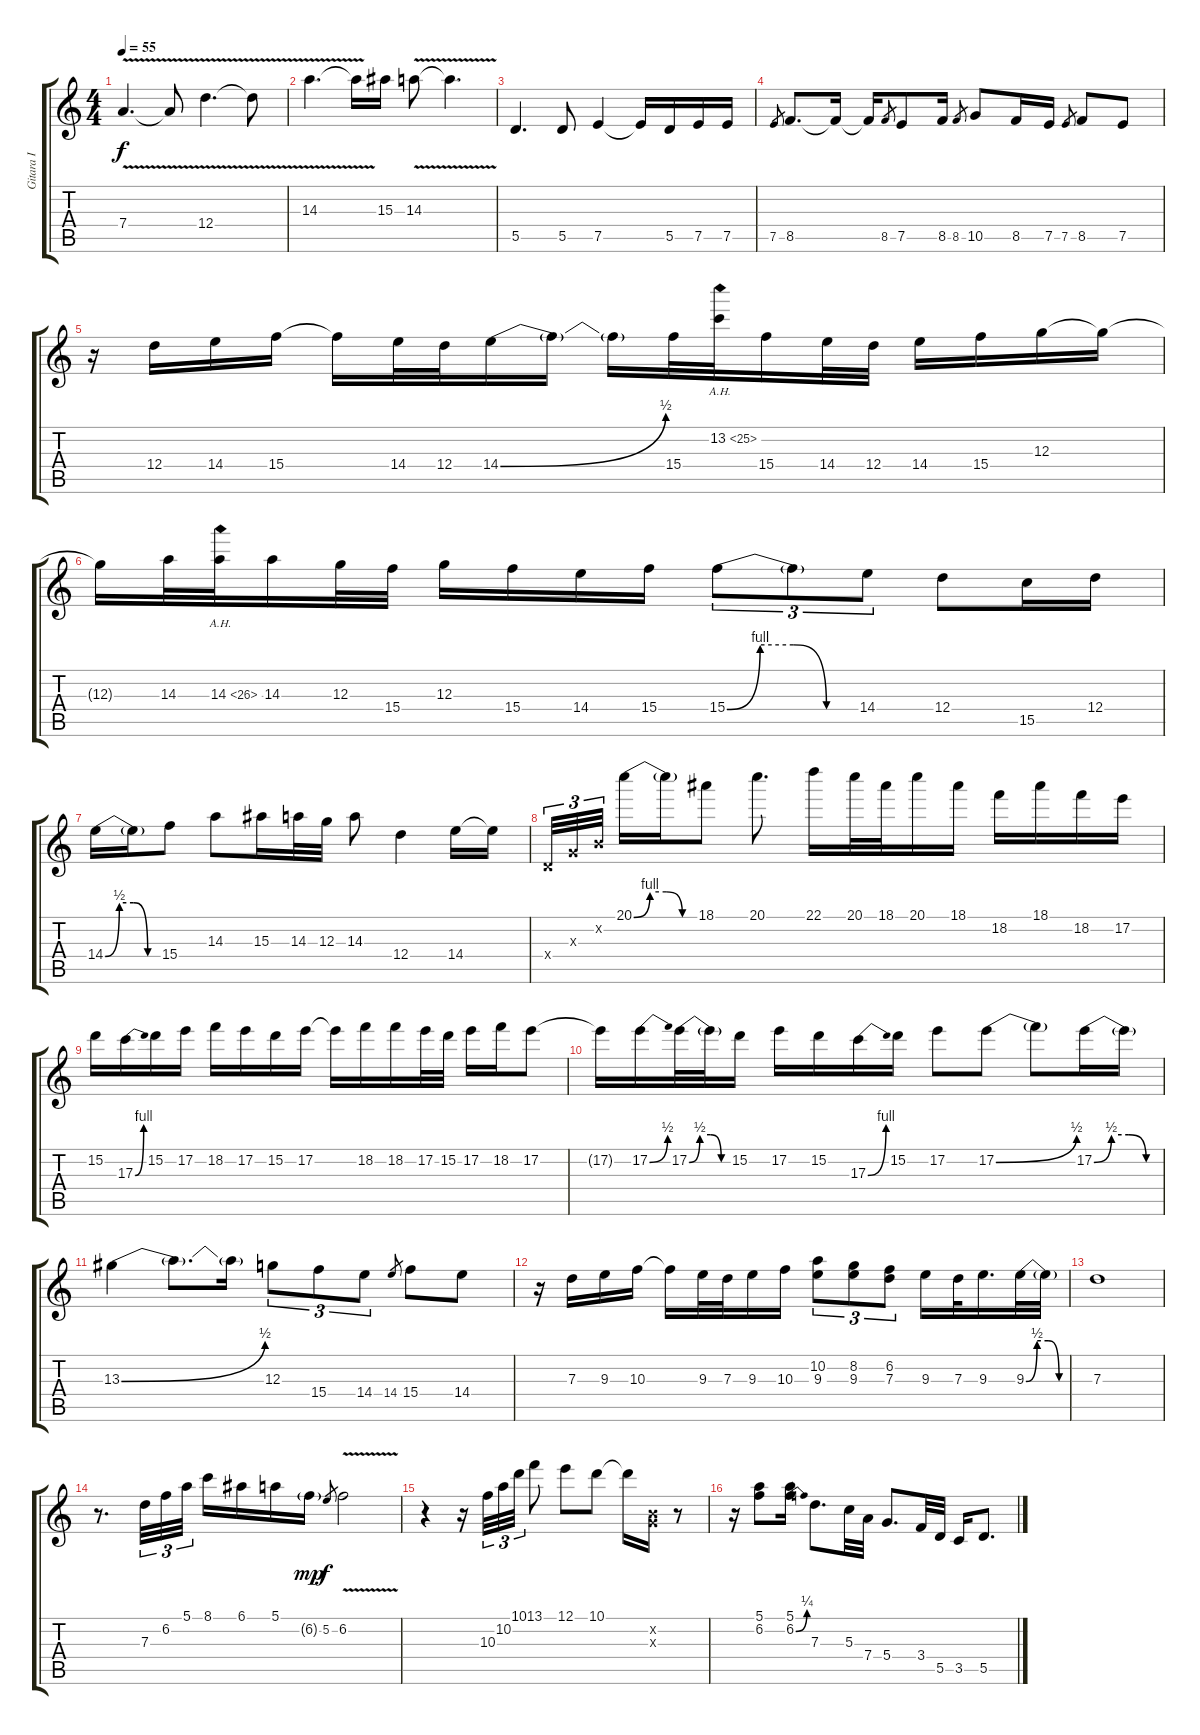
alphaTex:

\track ("Gitara I" "Gitara I") {instrument acousticguitarsteel}
\staff {score tabs}
\tuning (E4 B3 G3 D3 A2 E2) {hide}
\ts (4 4)
\tempo 55
\clef g2
\ks c
7.4{v}.4{d dy f} 7.4{t}.8 12.4{v}.4{d} 12.4{t}.8 |
14.3{v}.4{d} 14.3{t}.16 15.3.16 14.3{v}.8 14.3{t}.4{d} |
5.5.4{d} 5.5.8 7.5.4 7.5{t}.16 5.5.16 7.5.16 7.5.16 |
7.5.8{gr} 8.5.8{d} 8.5{t}.16 8.5{t}.16 8.5.8{gr} 7.5.8 8.5.16 8.5.8{gr} 10.5.8 8.5.16 7.5.16 7.5.8{gr} 8.5.8 7.5.8 |
r.16 12.4.16 14.4.16 15.4.16 15.4{t}.16 14.4.32 12.4.32 14.4{be (bend 0 0 60 2)}.16 14.4{t}.16 14.4{t}.16 15.4.32 13.2{ah 12}.32 15.4.16 14.4.32 12.4.32 14.4.16 15.4.16 12.3.16 12.3{t}.16 |
12.3{t}.16 14.3.32 14.3{ah 12}.32 14.3.16 12.3.32 15.4.32 12.3.16 15.4.16 14.4.16 15.4.16 15.4{be (custom 0 0 15 4 30 4 45 0 60 0)}.8{tu (3 2)} 15.4{t}.8{tu (3 2)} 14.4.8{tu (3 2)} 12.4.8 15.5.16 12.4.16 |
14.4{be (custom 0 0 15 2 30 2 45 0 60 0)}.16 14.4{t}.16 15.4.8 14.3.8 15.3.16 14.3.32 12.3.32 14.3.8 12.4.4 14.4.16 14.4{t}.16 |
0.4{x}.32{tu (3 2)} 0.3{x}.32{tu (3 2)} 0.2{x}.32{tu (3 2) beam splitsecondary} 20.1{be (custom 0 0 15 4 30 4 45 0 60 0)}.16 20.1{t}.16 18.1.8 20.1.8{d} 22.1.16 20.1.32 18.1.32 20.1.16 18.1.16 18.2.16 18.1.16 18.2.16 17.2.16 |
15.2.16 17.3{be (bend 0 0 60 4)}.16 15.2.16 17.2.16 18.2.16 17.2.16 15.2.16 17.2.16 17.2{t}.16 18.2.16 18.2.16 17.2.32 15.2.32 17.2.16 18.2.16 17.2.8 |
17.2{t}.16 17.2{be (bend 0 0 60 2)}.16 17.2{be (custom 0 0 15 2 30 2 45 0 60 0)}.32 17.2{t}.32 15.2.16 17.2.16 15.2.16 17.3{be (bend 0 0 60 4)}.16 15.2.16 17.2.8 17.2{be (bend 0 0 60 2)}.8 17.2{t}.8 17.2{be (custom 0 0 15 2 30 2 45 0 60 0)}.16 17.2{t}.16 |
13.3{be (bend 0 0 60 2)}.4 13.3{t}.8{d} 13.3{t}.16 12.3.8{tu (3 2)} 15.4.8{tu (3 2)} 14.4.8{tu (3 2)} 14.4.8{gr} 15.4.8 14.4.8 |
r.16 7.3.16 9.3.16 10.3.16 10.3{t}.16 9.3.32 7.3.32 9.3.16 10.3.16 (10.2 9.3).8{tu (3 2)} (8.2 9.3).8{tu (3 2)} (6.2 7.3).8{tu (3 2)} 9.3.16 7.3.32 9.3.16{d} 9.3{be (custom 0 0 15 2 30 2 45 0 60 0)}.32 9.3{t}.32 |
7.3.1 |
r.8{d instrument acousticguitarsteel} 7.3.32{tu (3 2)} 6.2.32{tu (3 2)} 5.1.32{tu (3 2)} 8.1.16 6.1.16 5.1.16 6.2{g}.16{dy mp} 5.2.8{gr dy f} 6.2{v}.2 |
r.4 r.16 10.3.32{tu (3 2)} 10.2.32{tu (3 2)} 10.1.32{tu (3 2)} 13.1.8 12.1.8 10.1.8 10.1{t}.16 (0.2{x} 0.3{x}).16 r.8 |
r.16 (5.1 6.2).8 (5.1 6.2{be (bend 0 0 60 1)}).16 7.3.8{d} 5.3.32 7.4.32 5.4.8{d} 3.4.32 5.5.32 3.5.16 5.5.8{d}
